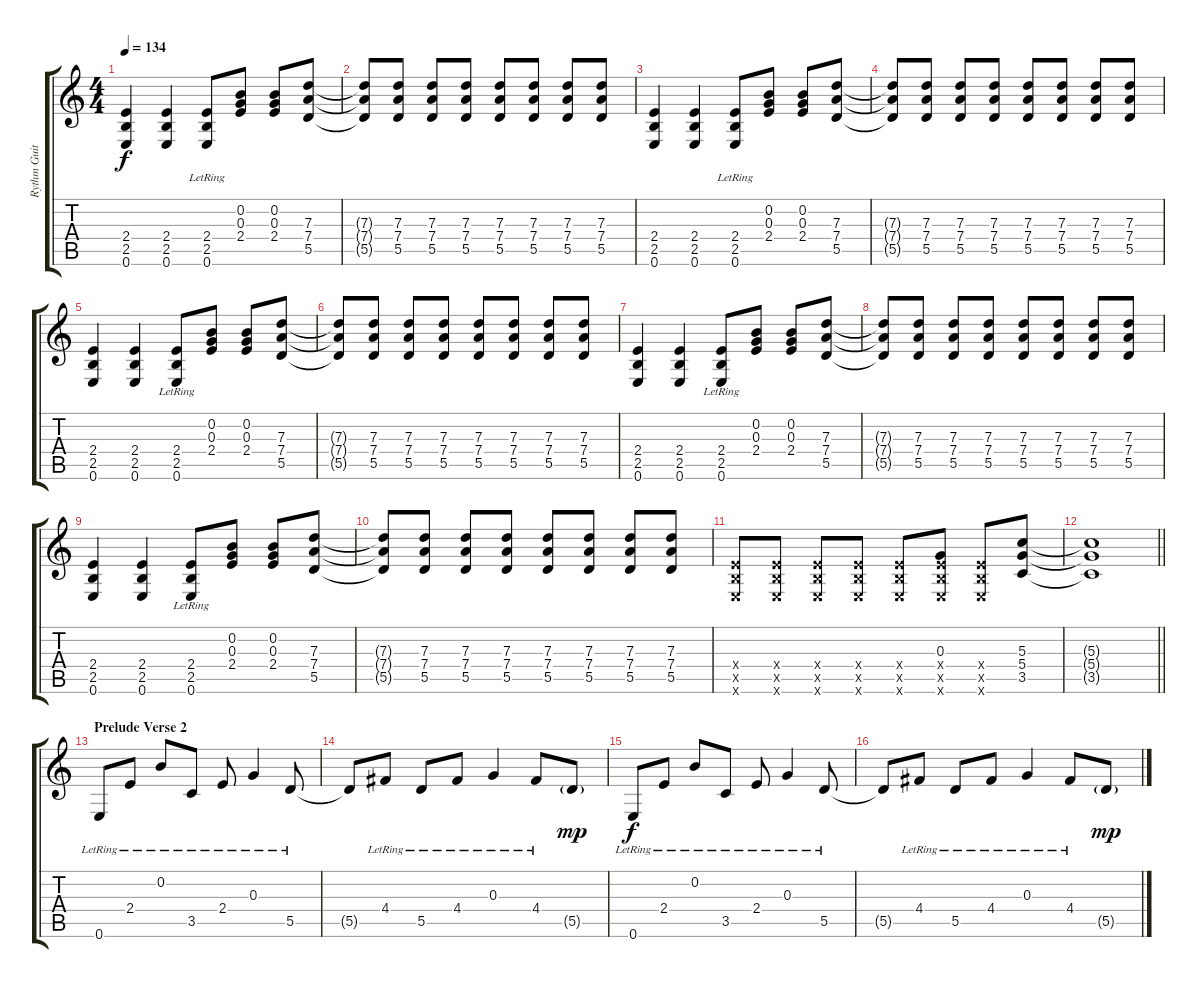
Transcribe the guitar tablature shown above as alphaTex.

\track ("Rythm Guitar" "Rythm Guit") {instrument electricguitarclean}
\staff {score tabs}
\tuning (E4 B3 G3 D3 A2 E2) {hide}
\ts (4 4)
\tempo 134
\clef g2
\ks c
(2.4 2.5 0.6).4{dy f} (2.4 2.5 0.6).4 (2.4 2.5{lr} 0.6{lr}).8 (0.2 0.3 2.4).8 (0.2 0.3 2.4).8 (7.3 7.4 5.5).8 |
(7.3{t} 7.4{t} 5.5{t}).8 (7.3 7.4 5.5).8 (7.3 7.4 5.5).8 (7.3 7.4 5.5).8 (7.3 7.4 5.5).8 (7.3 7.4 5.5).8 (7.3 7.4 5.5).8 (7.3 7.4 5.5).8 |
(2.4 2.5 0.6).4 (2.4 2.5 0.6).4 (2.4 2.5{lr} 0.6{lr}).8 (0.2 0.3 2.4).8 (0.2 0.3 2.4).8 (7.3 7.4 5.5).8 |
(7.3{t} 7.4{t} 5.5{t}).8 (7.3 7.4 5.5).8 (7.3 7.4 5.5).8 (7.3 7.4 5.5).8 (7.3 7.4 5.5).8 (7.3 7.4 5.5).8 (7.3 7.4 5.5).8 (7.3 7.4 5.5).8 |
(2.4 2.5 0.6).4 (2.4 2.5 0.6).4 (2.4 2.5{lr} 0.6{lr}).8 (0.2 0.3 2.4).8 (0.2 0.3 2.4).8 (7.3 7.4 5.5).8 |
(7.3{t} 7.4{t} 5.5{t}).8 (7.3 7.4 5.5).8 (7.3 7.4 5.5).8 (7.3 7.4 5.5).8 (7.3 7.4 5.5).8 (7.3 7.4 5.5).8 (7.3 7.4 5.5).8 (7.3 7.4 5.5).8 |
(2.4 2.5 0.6).4 (2.4 2.5 0.6).4 (2.4 2.5{lr} 0.6{lr}).8 (0.2 0.3 2.4).8 (0.2 0.3 2.4).8 (7.3 7.4 5.5).8 |
(7.3{t} 7.4{t} 5.5{t}).8 (7.3 7.4 5.5).8 (7.3 7.4 5.5).8 (7.3 7.4 5.5).8 (7.3 7.4 5.5).8 (7.3 7.4 5.5).8 (7.3 7.4 5.5).8 (7.3 7.4 5.5).8 |
(2.4 2.5 0.6).4 (2.4 2.5 0.6).4 (2.4 2.5{lr} 0.6{lr}).8 (0.2 0.3 2.4).8 (0.2 0.3 2.4).8 (7.3 7.4 5.5).8 |
(7.3{t} 7.4{t} 5.5{t}).8 (7.3 7.4 5.5).8 (7.3 7.4 5.5).8 (7.3 7.4 5.5).8 (7.3 7.4 5.5).8 (7.3 7.4 5.5).8 (7.3 7.4 5.5).8 (7.3 7.4 5.5).8 |
(2.4{x} 2.5{x} 0.6{x}).8 (2.4{x} 2.5{x} 0.6{x}).8 (2.4{x} 2.5{x} 0.6{x}).8 (2.4{x} 2.5{x} 0.6{x}).8 (2.4{x} 2.5{x} 0.6{x}).8 (0.3 2.4{x} 2.5{x} 0.6{x}).8 (2.4{x} 2.5{x} 0.6{x}).8 (5.3 5.4 3.5).8{volume 3} |
\barLineRight lightlight
(5.3{t} 5.4{t} 3.5{t}).1 |
\section ("" "Prelude Verse 2")
0.6{lr}.8{volume 11 instrument electricguitarclean} 2.4{lr}.8 0.2{lr}.8 3.5{lr}.8 2.4{lr}.8 0.3{lr}.4 5.5{lr}.8 |
5.5{t}.8 4.4{lr}.8 5.5{lr}.8 4.4{lr}.8 0.3{lr}.4 4.4{lr}.8 5.5{g}.8{dy mp} |
0.6{lr}.8{dy f} 2.4{lr}.8 0.2{lr}.8 3.5{lr}.8 2.4{lr}.8 0.3{lr}.4 5.5{lr}.8 |
5.5{t}.8 4.4{lr}.8 5.5{lr}.8 4.4{lr}.8 0.3{lr}.4 4.4{lr}.8 5.5{g}.8{dy mp}
